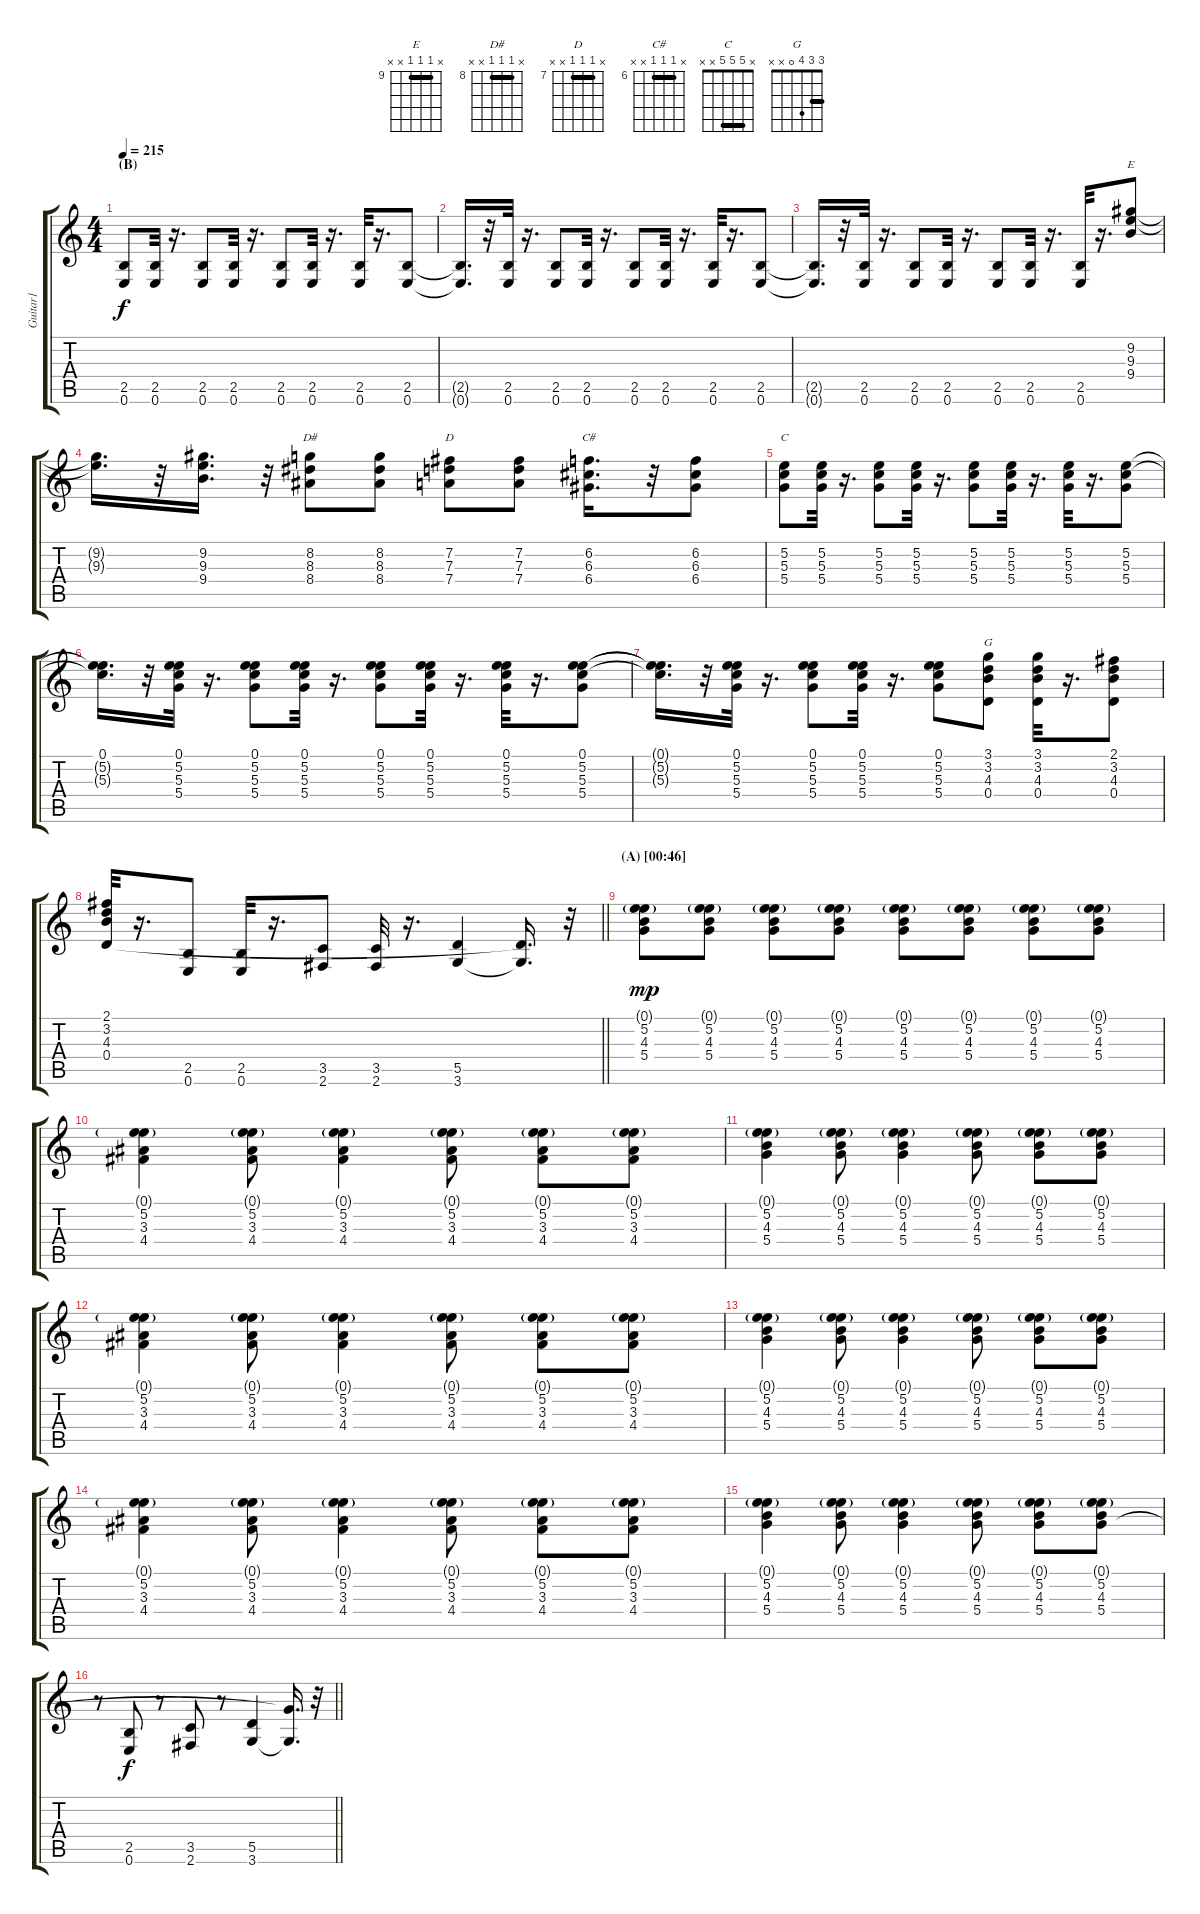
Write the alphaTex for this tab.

\track ("Guitar1" "Guitar1") {instrument distortionguitar}
\staff {score tabs}
\tuning (E4 B3 G3 D3 A2 E2) {hide}
\chord ("E" x 9 9 9 x x) {firstfret 9 barre 9}
\chord ("D#" x 8 8 8 x x) {firstfret 8 barre 8}
\chord ("D" x 7 7 7 x x) {firstfret 7 barre 7}
\chord ("C#" x 6 6 6 x x) {firstfret 6 barre 6}
\chord ("C" x 5 5 5 x x) {barre 5}
\chord ("G" 3 3 4 0 x x) {barre 3}
\ts (4 4)
\section ("" "(B)")
\tempo 215
\clef g2
\ks c
(2.5 0.6).8{dy f} (2.5 0.6).32 r.16{d} (2.5 0.6).8 (2.5 0.6).32 r.16{d} (2.5 0.6).8 (2.5 0.6).32 r.16{d} (2.5 0.6).32 r.16{d} (2.5 0.6).8 |
(2.5{t} 0.6{t}).16{d} r.32 (2.5 0.6).32 r.16{d} (2.5 0.6).8 (2.5 0.6).32 r.16{d} (2.5 0.6).8 (2.5 0.6).32 r.16{d} (2.5 0.6).32 r.16{d} (2.5 0.6).8 |
(2.5{t} 0.6{t}).16{d} r.32 (2.5 0.6).32 r.16{d} (2.5 0.6).8 (2.5 0.6).32 r.16{d} (2.5 0.6).8 (2.5 0.6).32 r.16{d} (2.5 0.6).32 r.16{d} (9.2 9.3 9.4).8{ch "E"} |
(9.2{t} 9.3{t}).16{d} r.32 (9.2 9.3 9.4).16{d} r.32 (8.2 8.3 8.4).8{ch "D#"} (8.2 8.3 8.4).8 (7.2 7.3 7.4).8{ch "D"} (7.2 7.3 7.4).8 (6.2 6.3 6.4).16{d ch "C#"} r.32 (6.2 6.3 6.4).8 |
(5.2 5.3 5.4).8{ch "C"} (5.2 5.3 5.4).32 r.16{d} (5.2 5.3 5.4).8 (5.2 5.3 5.4).32 r.16{d} (5.2 5.3 5.4).8 (5.2 5.3 5.4).32 r.16{d} (5.2 5.3 5.4).32 r.16{d} (5.2 5.3 5.4).8 |
(0.1 5.2{t} 5.3{t}).16{d} r.32 (0.1 5.2 5.3 5.4).32 r.16{d} (0.1 5.2 5.3 5.4).8 (0.1 5.2 5.3 5.4).32 r.16{d} (0.1 5.2 5.3 5.4).8 (0.1 5.2 5.3 5.4).32 r.16{d} (0.1 5.2 5.3 5.4).32 r.16{d} (0.1 5.2 5.3 5.4).8 |
(0.1{t} 5.2{t} 5.3{t}).16{d} r.32 (0.1 5.2 5.3 5.4).32 r.16{d} (0.1 5.2 5.3 5.4).8 (0.1 5.2 5.3 5.4).32 r.16{d} (0.1 5.2 5.3 5.4).8 (3.1 3.2 4.3 0.4).8{ch "G"} (3.1 3.2 4.3 0.4).32 r.16{d} (2.1 3.2 4.3 0.4).8 |
\barLineRight lightlight
(2.1 3.2 4.3 0.4).32 r.16{d} (2.5 0.6).8 (2.5 0.6).32 r.16{d} (3.5 2.6).8 (3.5 2.6).32 r.16{d} (5.5 3.6).4 (0.4{t} 3.6{t}).16{d} r.32 |
\section ("" "(A) [00:46]")
(0.1{g} 5.2 4.3 5.4).8{dy mp} (0.1{g} 5.2 4.3 5.4).8 (0.1{g} 5.2 4.3 5.4).8 (0.1{g} 5.2 4.3 5.4).8 (0.1{g} 5.2 4.3 5.4).8 (0.1{g} 5.2 4.3 5.4).8 (0.1{g} 5.2 4.3 5.4).8 (0.1{g} 5.2 4.3 5.4).8 |
(0.1{g} 5.2 3.3 4.4).4 (0.1{g} 5.2 3.3 4.4).8 (0.1{g} 5.2 3.3 4.4).4 (0.1{g} 5.2 3.3 4.4).8 (0.1{g} 5.2 3.3 4.4).8 (0.1{g} 5.2 3.3 4.4).8 |
(0.1{g} 5.2 4.3 5.4).4 (0.1{g} 5.2 4.3 5.4).8 (0.1{g} 5.2 4.3 5.4).4 (0.1{g} 5.2 4.3 5.4).8 (0.1{g} 5.2 4.3 5.4).8 (0.1{g} 5.2 4.3 5.4).8 |
(0.1{g} 5.2 3.3 4.4).4 (0.1{g} 5.2 3.3 4.4).8 (0.1{g} 5.2 3.3 4.4).4 (0.1{g} 5.2 3.3 4.4).8 (0.1{g} 5.2 3.3 4.4).8 (0.1{g} 5.2 3.3 4.4).8 |
(0.1{g} 5.2 4.3 5.4).4 (0.1{g} 5.2 4.3 5.4).8 (0.1{g} 5.2 4.3 5.4).4 (0.1{g} 5.2 4.3 5.4).8 (0.1{g} 5.2 4.3 5.4).8 (0.1{g} 5.2 4.3 5.4).8 |
(0.1{g} 5.2 3.3 4.4).4 (0.1{g} 5.2 3.3 4.4).8 (0.1{g} 5.2 3.3 4.4).4 (0.1{g} 5.2 3.3 4.4).8 (0.1{g} 5.2 3.3 4.4).8 (0.1{g} 5.2 3.3 4.4).8 |
(0.1{g} 5.2 4.3 5.4).4 (0.1{g} 5.2 4.3 5.4).8 (0.1{g} 5.2 4.3 5.4).4 (0.1{g} 5.2 4.3 5.4).8 (0.1{g} 5.2 4.3 5.4).8 (0.1{g} 5.2 4.3 5.4).8 |
\barLineRight lightlight
r.8 (2.5 0.6).8{dy f} r.8 (3.5 2.6).8 r.8 (5.5 3.6).4 (5.4{t} 3.6{t}).16{d} r.32
